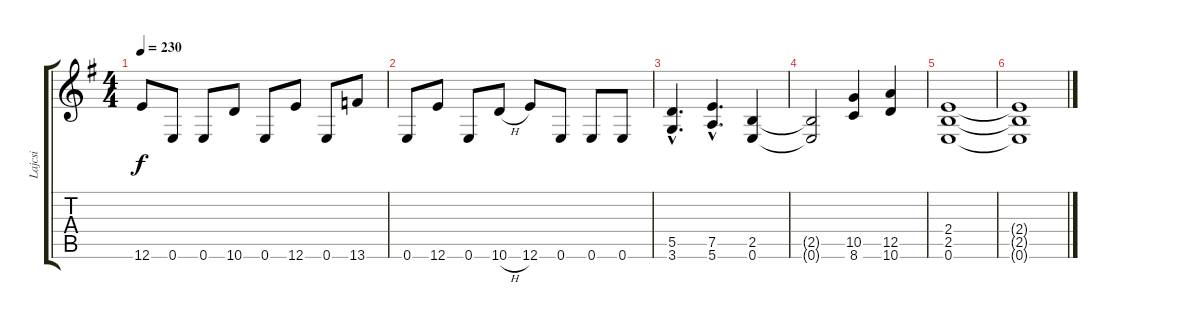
\track ("Lajcsi" "Lajcsi") {instrument distortionguitar}
\staff {score tabs}
\tuning (E4 B3 G3 D3 A2 E2) {hide}
\ts (4 4)
\tempo 230
\clef g2
\ks eminor
12.6.8{dy f} 0.6.8 0.6.8 10.6.8 0.6.8 12.6.8 0.6.8 13.6.8 |
0.6.8 12.6.8 0.6.8 10.6{h}.8 12.6.8 0.6.8 0.6.8 0.6.8 |
(5.5{hac} 3.6{hac}).4{d} (7.5{hac} 5.6{hac}).4{d} (2.5 0.6).4 |
(2.5{t} 0.6{t}).2 (10.5 8.6).4 (12.5 10.6).4 |
(2.4 2.5 0.6).1 |
(2.4{t} 2.5{t} 0.6{t}).1
